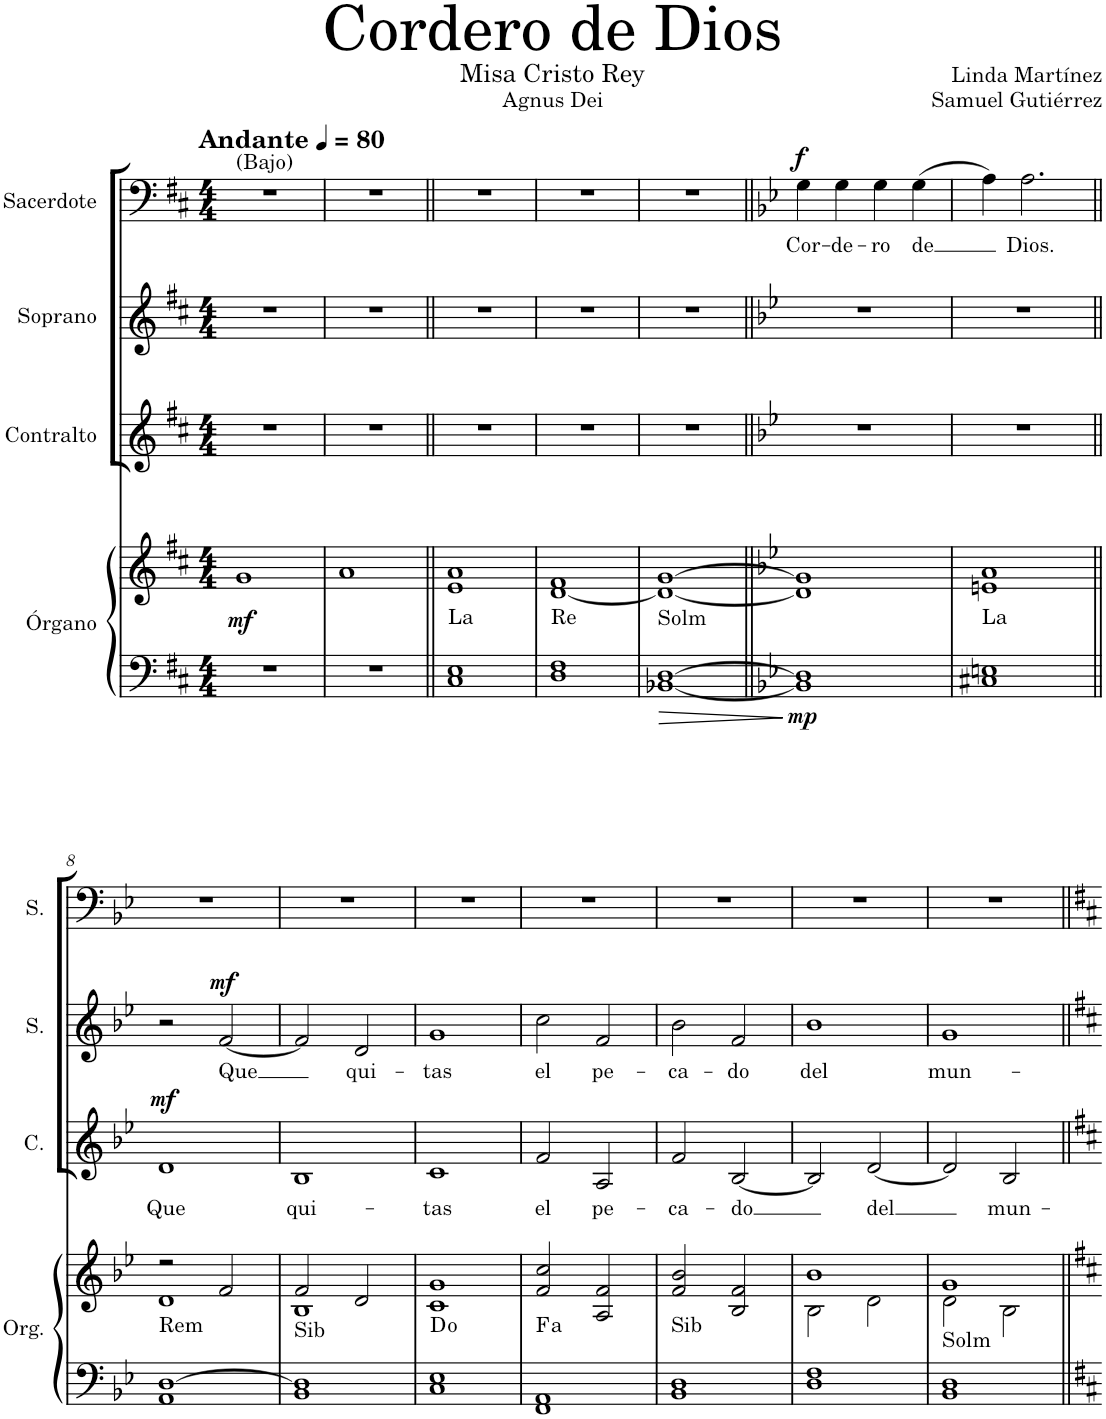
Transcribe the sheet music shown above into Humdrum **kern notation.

**kern	**kern	**dynam	**harte	**kern	**text	**dynam	**kern	**text	**dynam	**kern	**text	**dynam
*part4	*part4	*part4	*part4	*part3	*part3	*part3	*part2	*part2	*part2	*part1	*part1	*part1
*staff5	*staff4	*staff4/5	*	*staff3	*staff3	*staff3	*staff2	*staff2	*staff2	*staff1	*staff1	*staff1
*I"Órgano	*	*	*	*I"Contralto	*	*	*I"Soprano	*	*	*I"Sacerdote	*	*
*	*	*	*	*I'C.	*	*	*I'S.	*	*	*I'S.	*	*
*clefF4	*clefG2	*	*	*clefG2	*	*	*clefG2	*	*	*clefF4	*	*
*k[f#c#]	*k[f#c#]	*	*	*k[f#c#]	*	*	*k[f#c#]	*	*	*k[f#c#]	*	*
*M4/4	*M4/4	*	*	*M4/4	*	*	*M4/4	*	*	*M4/4	*	*
*MM80	*MM80	*	*	*MM80	*	*	*MM80	*	*	*MM80	*	*
=1	=1	=1	=1	=1	=1	=1	=1	=1	=1	=1	=1	=1
!	!	!	!	!	!	!	!	!	!	!LO:TX:a:B:t=Andante	!	!
!	!	!	!	!	!	!	!	!	!	!LO:TX:a:t=(Bajo)	!	!
!	!	!LO:DY:b	!	!	!	!	!	!	!	!	!	!
1r	1g	mf	.	1r	.	.	1r	.	.	1r	.	.
=2	=2	=2	=2	=2	=2	=2	=2	=2	=2	=2	=2	=2
1r	1a	.	.	1r	.	.	1r	.	.	1r	.	.
=3||	=3||	=3||	=3||	=3||	=3||	=3||	=3||	=3||	=3||	=3||	=3||	=3||
!	!	!	!LO:H:kt=La	!	!	!	!	!	!	!	!	!
1C# 1E	1e 1a	.	N	1r	.	.	1r	.	.	1r	.	.
=4	=4	=4	=4	=4	=4	=4	=4	=4	=4	=4	=4	=4
!	!	!	!LO:H:kt=Re	!	!	!	!	!	!	!	!	!
1D 1F#	[1d 1f#	.	N	1r	.	.	1r	.	.	1r	.	.
=5	=5	=5	=5	=5	=5	=5	=5	=5	=5	=5	=5	=5
!	!	!	!LO:H:kt=Solm	!	!	!	!	!	!	!	!	!
[1BB-X [1D	1d_ [1g	.	N	1r	.	.	1r	.	.	1r	.	.
=6||	=6||	=6||	=6||	=6||	=6||	=6||	=6||	=6||	=6||	=6||	=6||	=6||
*k[b-e-]	*k[b-e-]	*	*	*k[b-e-]	*	*	*k[b-e-]	*	*	*k[b-e-]	*	*
!	!	!LO:DY:b=2	!	!	!	!	!	!	!	!	!LO:LY:b	!LO:DY:a
1BB-] 1D]	1d] 1g]	mp	.	1r	.	.	1r	.	.	4G\	Cor-	f
!	!	!	!	!	!	!	!	!	!	!	!LO:LY:b	!
.	.	.	.	.	.	.	.	.	.	4G\	-de-	.
!	!	!	!	!	!	!	!	!	!	!	!LO:LY:b	!
.	.	.	.	.	.	.	.	.	.	4G\	-ro	.
!	!	!	!	!	!	!	!	!	!	!	!LO:LY:b	!
.	.	.	.	.	.	.	.	.	.	(4G\	de	.
=7	=7	=7	=7	=7	=7	=7	=7	=7	=7	=7	=7	=7
!	!	!	!LO:H:kt=La	!	!	!	!	!	!	!	!	!
1C#X 1En	1en 1a	.	N	1r	.	.	1r	.	.	4A\)	.	.
!	!	!	!	!	!	!	!	!	!	!	!LO:LY:b	!
.	.	.	.	.	.	.	.	.	.	2.A\	Dios.	.
!!LO:LB:g=z
=8||	=8||	=8||	=8||	=8||	=8||	=8||	=8||	=8||	=8||	=8||	=8||	=8||
*	*^	*	*	*	*	*	*	*	*	*	*	*
!	!	!	!	!LO:H:kt=Rem	!	!LO:LY:b	!LO:DY:a	!	!	!	!	!	!
1AA [1D	2r	1d	.	N	1d	Que	mf	2r	.	.	1r	.	.
!	!	!	!	!	!	!	!	!	!LO:LY:b	!LO:DY:a	!	!	!
.	2f/	.	.	.	.	.	.	[2f/	Que	mf	.	.	.
=9	=9	=9	=9	=9	=9	=9	=9	=9	=9	=9	=9	=9	=9
!	!	!	!	!LO:H:kt=Sib	!	!LO:LY:b	!	!	!	!	!	!	!
1BB- 1D]	2f/	1B-	.	N	1B-	qui-	.	2f/]	.	.	1r	.	.
!	!	!	!	!	!	!	!	!	!LO:LY:b	!	!	!	!
.	2d/	.	.	.	.	.	.	2d/	qui-	.	.	.	.
*	*v	*v	*	*	*	*	*	*	*	*	*	*	*
=10	=10	=10	=10	=10	=10	=10	=10	=10	=10	=10	=10	=10
!	!	!	!	!	!LO:LY:b	!	!	!LO:LY:b	!	!	!	!
1C 1E-	1c 1g	.	D:dim	1c	-tas	.	1g	-tas	.	1r	.	.
=11	=11	=11	=11	=11	=11	=11	=11	=11	=11	=11	=11	=11
!	!	!	!LO:H:kt=a	!	!LO:LY:b	!	!	!LO:LY:b	!	!	!	!
1FF 1AA	2f/ 2cc/	.	.	2f/	el	.	2cc\	el	.	1r	.	.
!	!	!	!	!	!LO:LY:b	!	!	!LO:LY:b	!	!	!	!
.	2A/ 2f/	.	.	2A/	pe-	.	2f/	pe-	.	.	.	.
=12	=12	=12	=12	=12	=12	=12	=12	=12	=12	=12	=12	=12
!	!	!	!LO:H:kt=Sib	!	!LO:LY:b	!	!	!LO:LY:b	!	!	!	!
1BB- 1D	2f/ 2b-/	.	N	2f/	-ca-	.	2b-\	-ca-	.	1r	.	.
!	!	!	!	!	!LO:LY:b	!	!	!LO:LY:b	!	!	!	!
.	2B-/ 2f/	.	.	[2B-/	-do	.	2f/	-do	.	.	.	.
=13	=13	=13	=13	=13	=13	=13	=13	=13	=13	=13	=13	=13
*	*^	*	*	*	*	*	*	*	*	*	*	*
!	!	!	!	!	!	!	!	!	!LO:LY:b	!	!	!	!
1D 1F	1b-	2B-\	.	.	2B-/]	.	.	1b-	del	.	1r	.	.
!	!	!	!	!	!	!LO:LY:b	!	!	!	!	!	!	!
.	.	2d\	.	.	[2d/	del	.	.	.	.	.	.	.
=14	=14	=14	=14	=14	=14	=14	=14	=14	=14	=14	=14	=14	=14
!	!	!	!	!LO:H:kt=Solm	!	!	!	!	!LO:LY:b	!	!	!	!
1BB- 1D	1g	2d\	.	N	2d/]	.	.	1g	mun-	.	1r	.	.
!	!	!	!	!	!	!LO:LY:b	!	!	!	!	!	!	!
.	.	2B-\	.	.	2B-/	mun-	.	.	.	.	.	.	.
*	*v	*v	*	*	*	*	*	*	*	*	*	*	*
=||	=||	=||	=||	=||	=||	=||	=||	=||	=||	=||	=||	=||
*-	*-	*-	*-	*-	*-	*-	*-	*-	*-	*-	*-	*-
